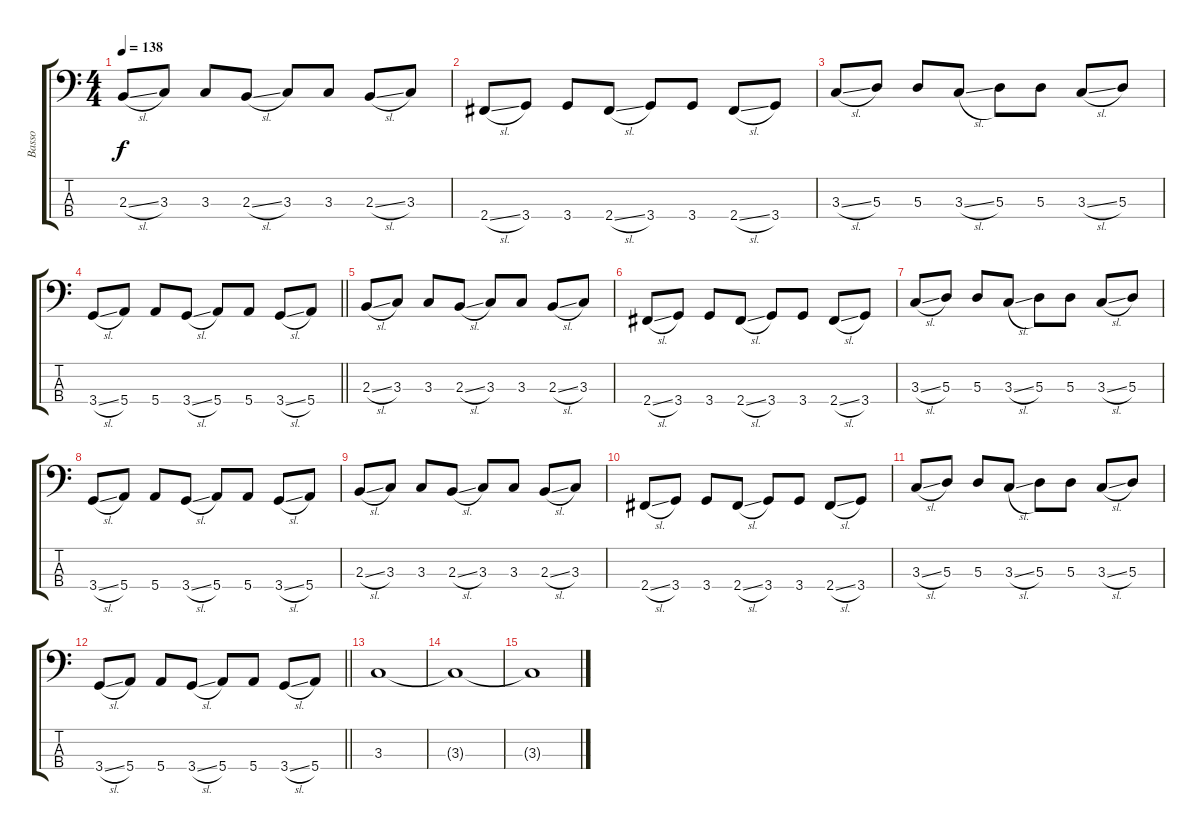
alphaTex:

\track ("Basso" "Basso") {instrument electricbasspick}
\staff {score tabs}
\tuning (G2 D2 A1 E1) {hide}
\ts (4 4)
\tempo 138
\clef f4
\ks c
2.3{sl}.8{dy f} 3.3.8 3.3.8 2.3{sl}.8 3.3.8 3.3.8 2.3{sl}.8 3.3.8 |
2.4{sl}.8 3.4.8 3.4.8 2.4{sl}.8 3.4.8 3.4.8 2.4{sl}.8 3.4.8 |
3.3{sl}.8 5.3.8 5.3.8 3.3{sl}.8 5.3.8 5.3.8 3.3{sl}.8 5.3.8 |
\barLineRight lightlight
3.4{sl}.8 5.4.8 5.4.8 3.4{sl}.8 5.4.8 5.4.8 3.4{sl}.8 5.4.8 |
2.3{sl}.8 3.3.8 3.3.8 2.3{sl}.8 3.3.8 3.3.8 2.3{sl}.8 3.3.8 |
2.4{sl}.8 3.4.8 3.4.8 2.4{sl}.8 3.4.8 3.4.8 2.4{sl}.8 3.4.8 |
3.3{sl}.8 5.3.8 5.3.8 3.3{sl}.8 5.3.8 5.3.8 3.3{sl}.8 5.3.8 |
3.4{sl}.8 5.4.8 5.4.8 3.4{sl}.8 5.4.8 5.4.8 3.4{sl}.8 5.4.8 |
2.3{sl}.8 3.3.8 3.3.8 2.3{sl}.8 3.3.8 3.3.8 2.3{sl}.8 3.3.8 |
2.4{sl}.8 3.4.8 3.4.8 2.4{sl}.8 3.4.8 3.4.8 2.4{sl}.8 3.4.8 |
3.3{sl}.8 5.3.8 5.3.8 3.3{sl}.8 5.3.8 5.3.8 3.3{sl}.8 5.3.8 |
\barLineRight lightlight
3.4{sl}.8 5.4.8 5.4.8 3.4{sl}.8 5.4.8 5.4.8 3.4{sl}.8 5.4.8 |
3.3.1 |
3.3{t}.1 |
3.3{t}.1
